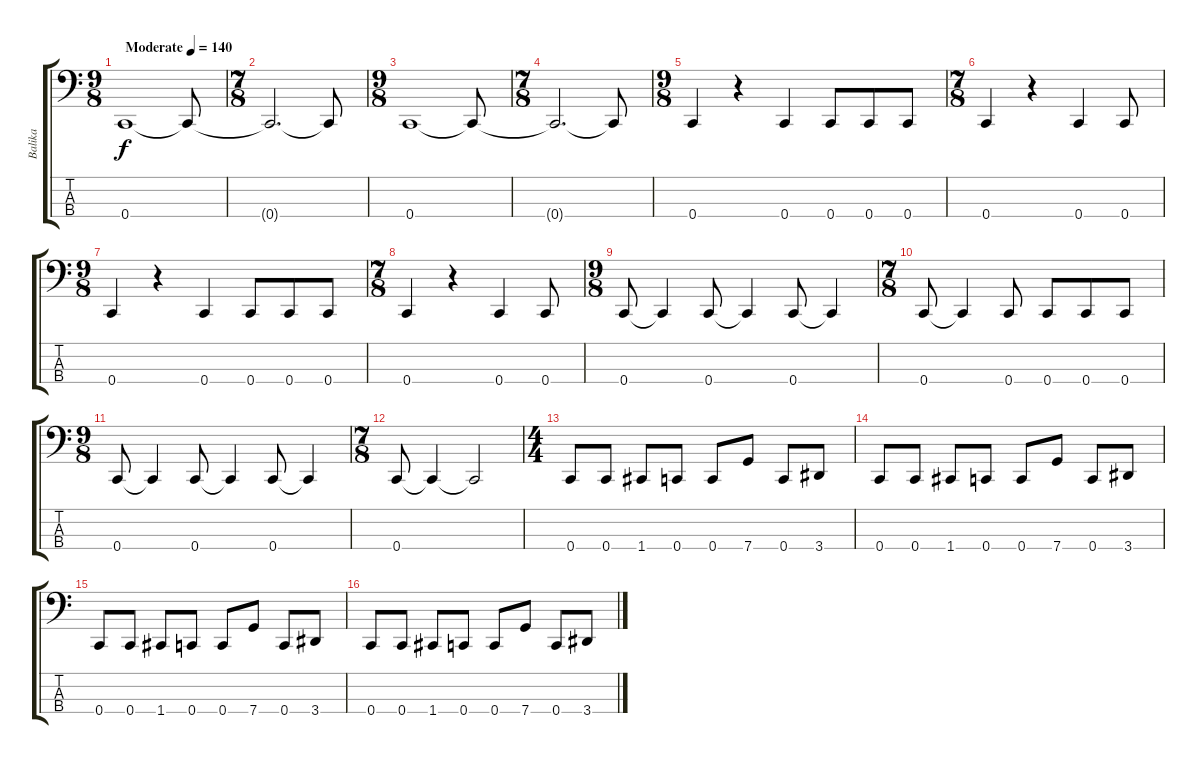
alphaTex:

\track ("Balika" "Balika") {instrument electricbassfinger}
\staff {score tabs}
\tuning (Eb2 Bb1 F1 C1) {hide}
\ts (9 8)
\tempo (140 "Moderate")
\clef f4
\ks c
0.4.1{dy f instrument electricbassfinger} 0.4{t}.8 |
\ts (7 8)
0.4{t}.2{d} 0.4{t}.8 |
\ts (9 8)
0.4.1 0.4{t}.8 |
\ts (7 8)
0.4{t}.2{d} 0.4{t}.8 |
\ts (9 8)
0.4.4 r.4 0.4.4 0.4.8 0.4.8 0.4.8 |
\ts (7 8)
0.4.4 r.4 0.4.4 0.4.8 |
\ts (9 8)
0.4.4 r.4 0.4.4 0.4.8 0.4.8 0.4.8 |
\ts (7 8)
0.4.4 r.4 0.4.4 0.4.8 |
\ts (9 8)
0.4.8 0.4{t}.4 0.4.8 0.4{t}.4 0.4.8 0.4{t}.4 |
\ts (7 8)
0.4.8 0.4{t}.4 0.4.8 0.4.8 0.4.8 0.4.8 |
\ts (9 8)
0.4.8 0.4{t}.4 0.4.8 0.4{t}.4 0.4.8 0.4{t}.4 |
\ts (7 8)
0.4.8 0.4{t}.4 0.4{t}.2 |
\ts (4 4)
0.4.8 0.4.8 1.4.8 0.4.8 0.4.8 7.4.8 0.4.8 3.4.8 |
0.4.8 0.4.8 1.4.8 0.4.8 0.4.8 7.4.8 0.4.8 3.4.8 |
0.4.8 0.4.8 1.4.8 0.4.8 0.4.8 7.4.8 0.4.8 3.4.8 |
0.4.8 0.4.8 1.4.8 0.4.8 0.4.8 7.4.8 0.4.8 3.4.8
